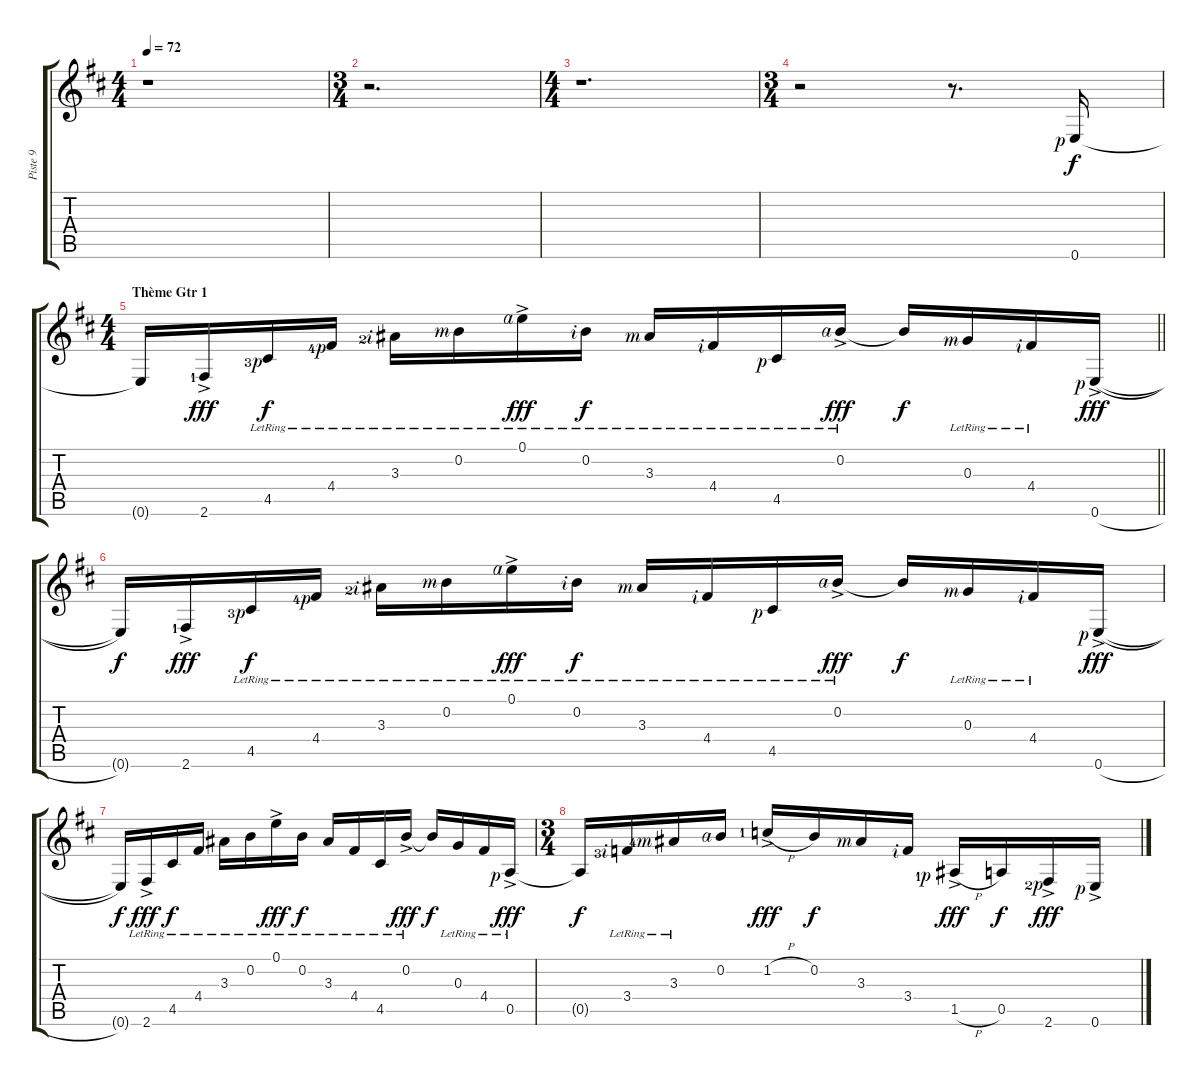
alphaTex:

\track ("Piste 9" "Piste 9") {instrument acousticguitarnylon}
\staff {score tabs}
\tuning (E4 B3 G3 D3 A2 E2) {hide}
\ts (4 4)
\tempo 72
\clef g2
\ks bminor
r.1{dy f} |
\ts (3 4)
r.2{d} |
\ts (4 4)
r.1{d} |
\ts (3 4)
r.2{volume 11 balance 8 instrument acousticguitarnylon} r.8{d} 0.6{rf 1}.16 |
\ts (4 4)
\section ("" "Thème Gtr 1 ")
\barLineRight lightlight
0.6{t}.16{volume 11 balance 8 instrument acousticguitarnylon} 2.6{ac lf 2}.16{dy fff} 4.5{lr lf 4 rf 1}.16{dy f} 4.4{lr lf 5 rf 1}.16 3.3{lr lf 3 rf 2}.16 0.2{lr rf 3}.16 0.1{ac lr rf 4}.16{dy fff} 0.2{lr rf 2}.16{dy f} 3.3{lr rf 3}.16 4.4{lr rf 2}.16 4.5{lr rf 1}.16 0.2{ac lr rf 4}.16{dy fff} 0.2{t}.16{dy f} 0.3{lr rf 3}.16 4.4{lr rf 2}.16 0.6{h ac rf 1}.16{dy fff} |
0.6{t}.16{dy f} 2.6{ac lf 2}.16{dy fff} 4.5{lr lf 4 rf 1}.16{dy f} 4.4{lr lf 5 rf 1}.16 3.3{lr lf 3 rf 2}.16 0.2{lr rf 3}.16 0.1{ac lr rf 4}.16{dy fff} 0.2{lr rf 2}.16{dy f} 3.3{lr rf 3}.16 4.4{lr rf 2}.16 4.5{lr rf 1}.16 0.2{ac lr rf 4}.16{dy fff} 0.2{t}.16{dy f} 0.3{lr rf 3}.16 4.4{lr rf 2}.16 0.6{h ac rf 1}.16{dy fff} |
0.6{t}.16{dy f} 2.6{ac lr}.16{dy fff} 4.5{lr}.16{dy f} 4.4{lr}.16 3.3{lr}.16 0.2{lr}.16 0.1{ac lr}.16{dy fff} 0.2{lr}.16{dy f} 3.3{lr}.16 4.4{lr}.16 4.5{lr}.16 0.2{ac lr}.16{dy fff} 0.2{t}.16{dy f} 0.3{lr}.16 4.4{lr}.16 0.5{ac lr rf 1}.16{dy fff} |
\ts (3 4)
0.5{t}.16{dy f} 3.4{lr lf 4 rf 2}.16 3.3{lr lf 5 rf 3}.16 0.2{rf 4}.16 1.2{h ac lf 2}.16{dy fff} 0.2.16{dy f} 3.3{rf 3}.16 3.4{rf 2}.16 1.5{h ac lf 2 rf 1}.16{dy fff} 0.5.16{dy f} 2.6{ac lf 3 rf 1}.16{dy fff} 0.6{ac rf 1}.16
